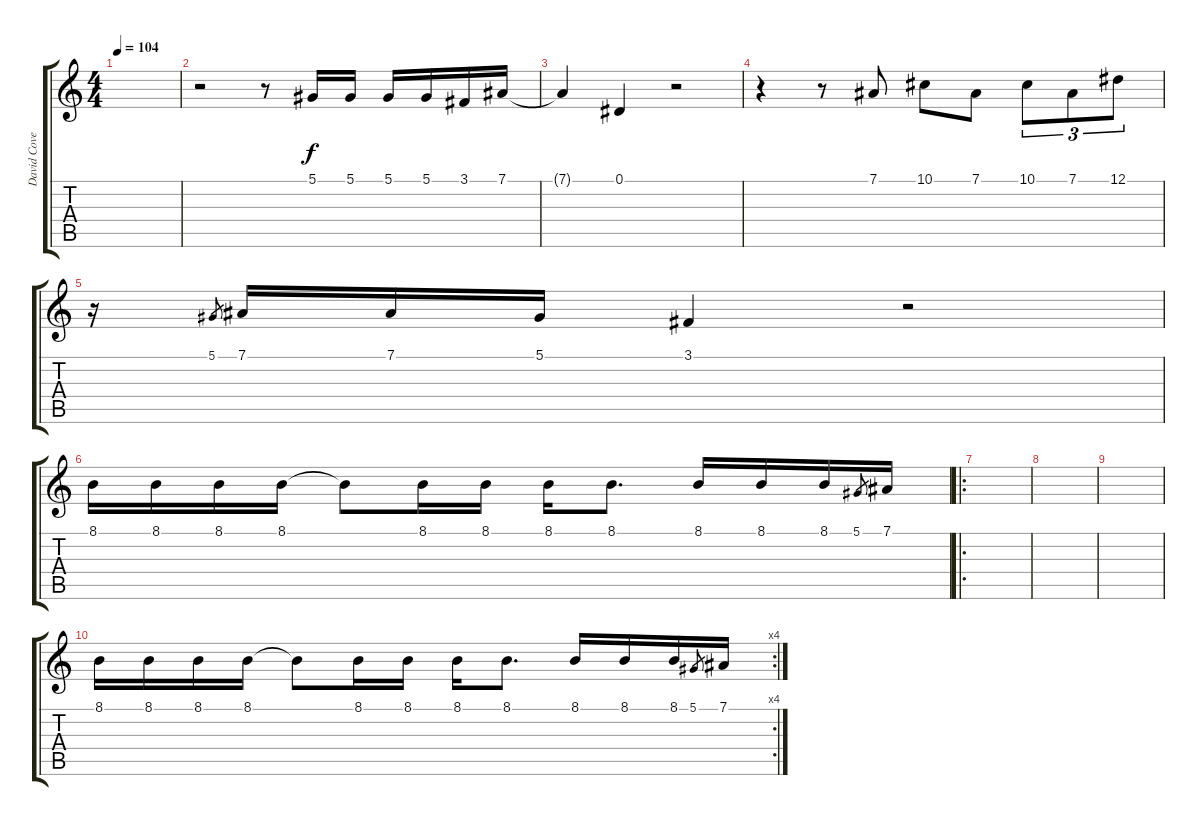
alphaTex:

\track ("David Coverdale" "David Cove") {instrument lead2sawtooth}
\staff {score tabs}
\tuning (Eb4 Bb3 Gb3 Db3 Ab2 Eb2) {hide}
\ts (4 4)
\tempo 104
\clef g2
\ks c
|
r.2 r.8 5.1.16 5.1.16 5.1.16 5.1.16 3.1.16 7.1.16 |
7.1{t}.4 0.1.4 r.2 |
r.4 r.8 7.1.8 10.1.8 7.1.8 10.1.8{tu (3 2)} 7.1.8{tu (3 2)} 12.1.8{tu (3 2)} |
r.16 5.1.8{gr} 7.1.16 7.1.16 5.1.16 3.1.4 r.2 |
8.1.16 8.1.16 8.1.16 8.1.16 8.1{t}.8 8.1.16 8.1.16 8.1.16 8.1.8{d} 8.1.16 8.1.16 8.1.16 5.1.8{gr} 7.1.16 |
\ro
|
|
|
\rc 4
8.1.16 8.1.16 8.1.16 8.1.16 8.1{t}.8 8.1.16 8.1.16 8.1.16 8.1.8{d} 8.1.16 8.1.16 8.1.16 5.1.8{gr} 7.1.16
